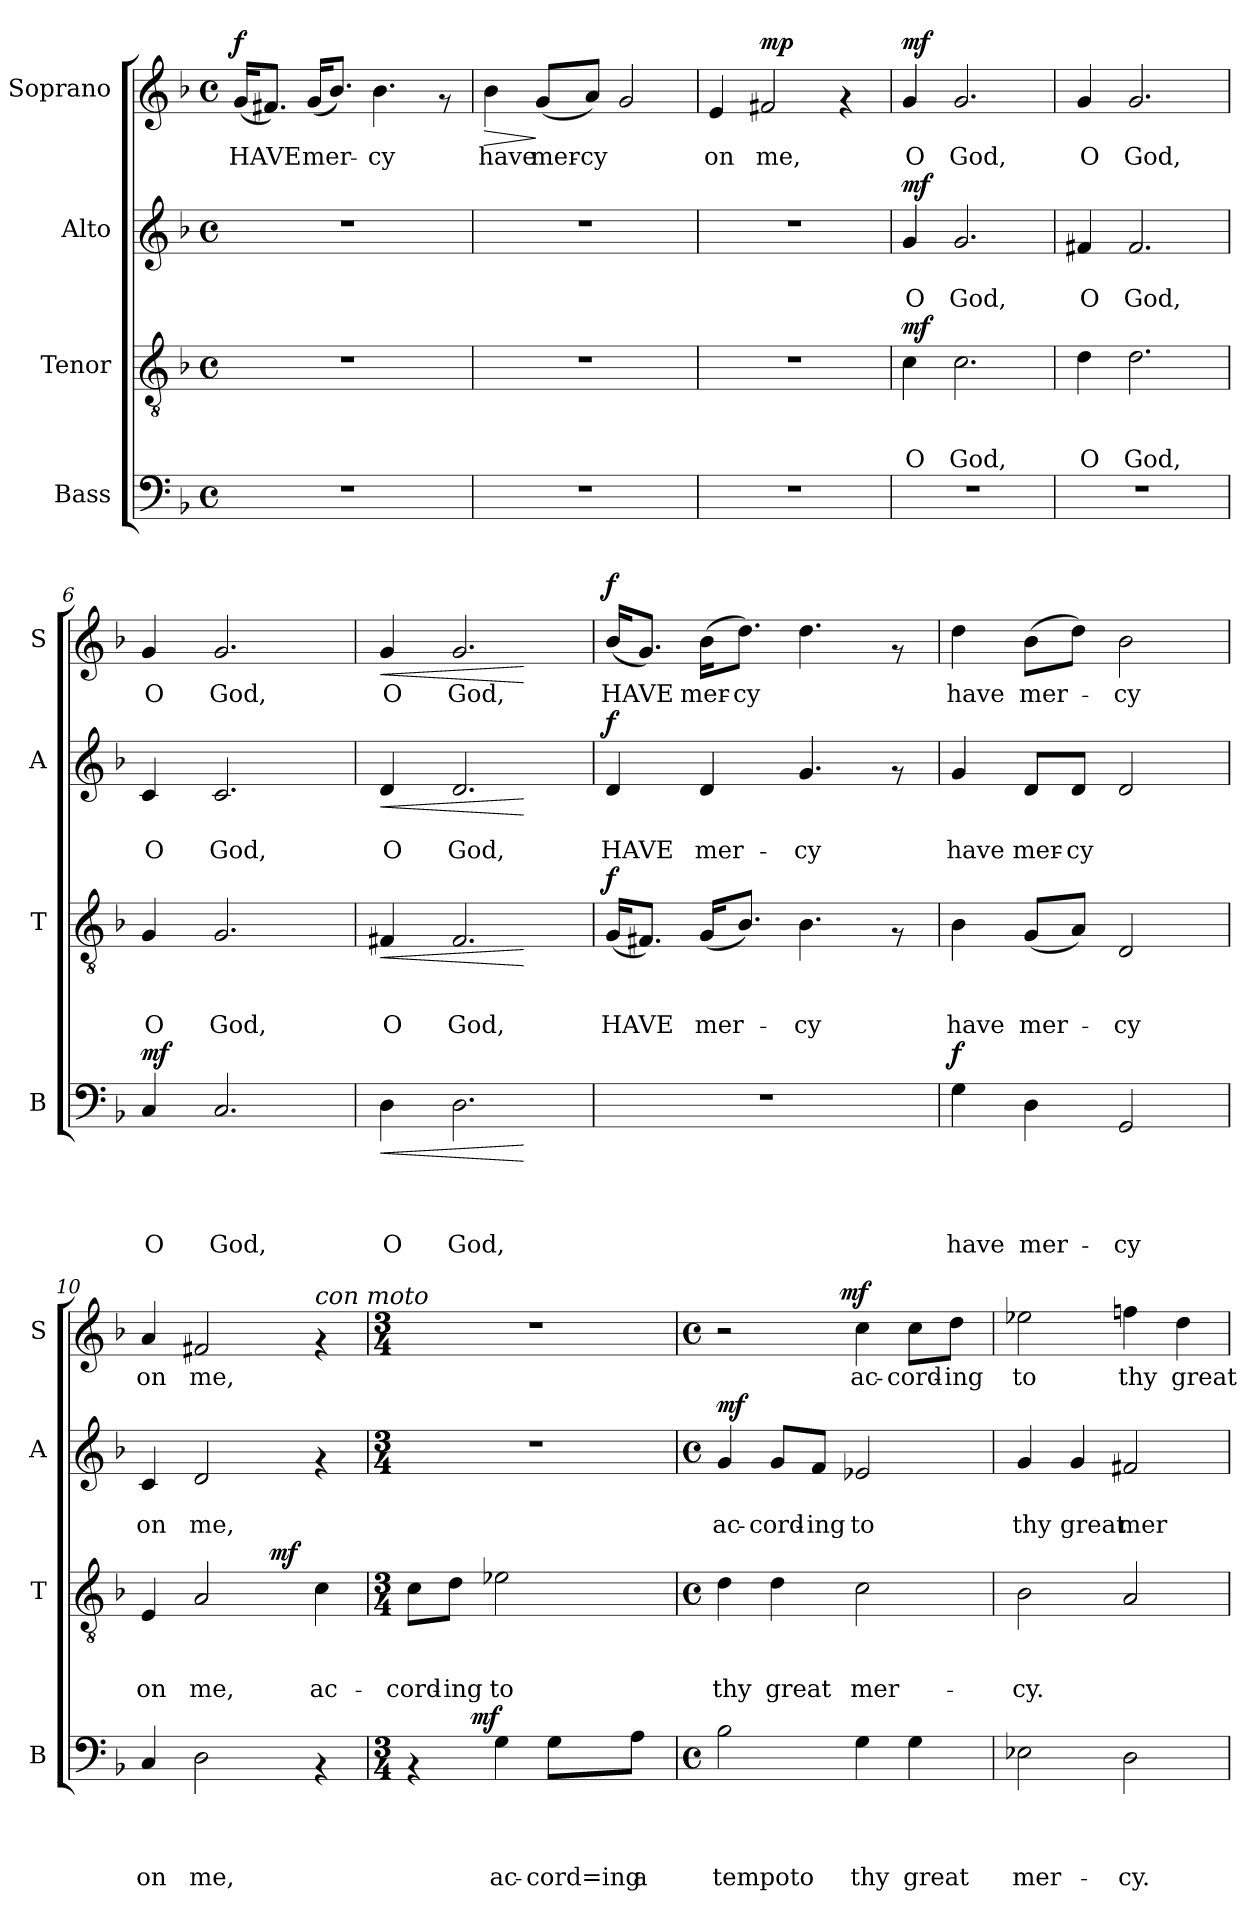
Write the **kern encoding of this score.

**kern	**text	**text	**text	**text	**dynam	**kern	**text	**text	**text	**dynam	**kern	**text	**text	**dynam	**kern	**text	**dynam
*part4	*part4	*part4	*part4	*part4	*part4	*part3	*part3	*part3	*part3	*part3	*part2	*part2	*part2	*part2	*part1	*part1	*part1
*staff4	*staff4	*staff4	*staff4	*staff4	*staff4	*staff3	*staff3	*staff3	*staff3	*staff3	*staff2	*staff2	*staff2	*staff2	*staff1	*staff1	*staff1
*I"Bass	*	*	*	*	*	*I"Tenor	*	*	*	*	*I"Alto	*	*	*	*I"Soprano	*	*
*I'B	*	*	*	*	*	*I'T	*	*	*	*	*I'A	*	*	*	*I'S	*	*
*clefF4	*	*	*	*	*	*clefGv2	*	*	*	*	*clefG2	*	*	*	*clefG2	*	*
*k[b-]	*	*	*	*	*	*k[b-]	*	*	*	*	*k[b-]	*	*	*	*k[b-]	*	*
*F:	*	*	*	*	*	*F:	*	*	*	*	*F:	*	*	*	*F:	*	*
*M4/4	*	*	*	*	*	*M4/4	*	*	*	*	*M4/4	*	*	*	*M4/4	*	*
*met(c)	*	*	*	*	*	*met(c)	*	*	*	*	*met(c)	*	*	*	*met(c)	*	*
=1	=1	=1	=1	=1	=1	=1	=1	=1	=1	=1	=1	=1	=1	=1	=1	=1	=1
!	!	!	!	!	!	!	!	!	!	!	!	!	!	!	!	!LO:LY:b	!LO:DY:a
1r	.	.	.	.	.	1r	.	.	.	.	1r	.	.	.	(<16g/KL	HAVE	f
.	.	.	.	.	.	.	.	.	.	.	.	.	.	.	8.f#X/J)	.	.
!	!	!	!	!	!	!	!	!	!	!	!	!	!	!	!	!LO:LY:b	!
.	.	.	.	.	.	.	.	.	.	.	.	.	.	.	(<16g/KL	mer-	.
.	.	.	.	.	.	.	.	.	.	.	.	.	.	.	8.b-/J)	.	.
!	!	!	!	!	!	!	!	!	!	!	!	!	!	!	!	!LO:LY:b	!
.	.	.	.	.	.	.	.	.	.	.	.	.	.	.	4.b-\	-cy	.
.	.	.	.	.	.	.	.	.	.	.	.	.	.	.	8rf	.	.
=2	=2	=2	=2	=2	=2	=2	=2	=2	=2	=2	=2	=2	=2	=2	=2	=2	=2
!	!	!	!	!	!	!	!	!	!	!	!	!	!	!	!	!LO:LY:b	!LO:HP:b
1r	.	.	.	.	.	1r	.	.	.	.	1r	.	.	.	4b-\	have	>
!	!	!	!	!	!	!	!	!	!	!	!	!	!	!	!	!LO:LY:b	!
.	.	.	.	.	.	.	.	.	.	.	.	.	.	.	(<8g/L	mer-	]
!	!	!	!	!	!	!	!	!	!	!	!	!	!	!	!	!LO:LY:b	!
.	.	.	.	.	.	.	.	.	.	.	.	.	.	.	8a/J)	-cy	.
.	.	.	.	.	.	.	.	.	.	.	.	.	.	.	2g/	.	.
=3	=3	=3	=3	=3	=3	=3	=3	=3	=3	=3	=3	=3	=3	=3	=3	=3	=3
!	!	!	!	!	!	!	!	!	!	!	!	!	!	!	!	!LO:LY:b	!
1r	.	.	.	.	.	1r	.	.	.	.	1r	.	.	.	4e/	on	.
!	!	!	!	!	!	!	!	!	!	!	!	!	!	!	!	!LO:LY:b	!LO:DY:a
.	.	.	.	.	.	.	.	.	.	.	.	.	.	.	2f#X/	me,	mp
.	.	.	.	.	.	.	.	.	.	.	.	.	.	.	4rf	.	.
=4	=4	=4	=4	=4	=4	=4	=4	=4	=4	=4	=4	=4	=4	=4	=4	=4	=4
!	!	!	!	!	!	!	!	!	!LO:LY:b	!LO:DY:a	!	!	!LO:LY:b	!LO:DY:a	!	!LO:LY:b	!LO:DY:a
1r	.	.	.	.	.	4c\	.	.	O	mf	4g/	.	O	mf	4g/	O	mf
!	!	!	!	!	!	!	!	!	!LO:LY:b	!	!	!	!LO:LY:b	!	!	!LO:LY:b	!
.	.	.	.	.	.	2.c\	.	.	God,	.	2.g/	.	God,	.	2.g/	God,	.
=5	=5	=5	=5	=5	=5	=5	=5	=5	=5	=5	=5	=5	=5	=5	=5	=5	=5
!	!	!	!	!	!	!	!	!	!LO:LY:b	!	!	!	!LO:LY:b	!	!	!LO:LY:b	!
1r	.	.	.	.	.	4d\	.	.	O	.	4f#X/	.	O	.	4g/	O	.
!	!	!	!	!	!	!	!	!	!LO:LY:b	!	!	!	!LO:LY:b	!	!	!LO:LY:b	!
.	.	.	.	.	.	2.d\	.	.	God,	.	2.f#/	.	God,	.	2.g/	God,	.
=6	=6	=6	=6	=6	=6	=6	=6	=6	=6	=6	=6	=6	=6	=6	=6	=6	=6
!	!	!	!	!LO:LY:b	!LO:DY:a	!	!	!	!LO:LY:b	!	!	!	!LO:LY:b	!	!	!LO:LY:b	!
4C/	.	.	.	O	mf	4G/	.	.	O	.	4c/	.	O	.	4g/	O	.
!	!	!	!	!LO:LY:b	!	!	!	!	!LO:LY:b	!	!	!	!LO:LY:b	!	!	!LO:LY:b	!
2.C/	.	.	.	God,	.	2.G/	.	.	God,	.	2.c/	.	God,	.	2.g/	God,	.
=7	=7	=7	=7	=7	=7	=7	=7	=7	=7	=7	=7	=7	=7	=7	=7	=7	=7
!	!	!	!	!LO:LY:b	!LO:HP:b	!	!	!	!LO:LY:b	!LO:HP:b	!	!	!LO:LY:b	!LO:HP:b	!	!LO:LY:b	!LO:HP:b
4D\	.	.	.	O	<	4F#X/	.	.	O	<	4d/	.	O	<	4g/	O	<
!	!	!	!	!LO:LY:b	!	!	!	!	!LO:LY:b	!	!	!	!LO:LY:b	!	!	!LO:LY:b	!
2.D\	.	.	.	God,	.	2.F#/	.	.	God,	.	2.d/	.	God,	.	2.g/	God,	.
.	.	.	.	.	[	.	.	.	.	[	.	.	.	[	.	.	[
=8	=8	=8	=8	=8	=8	=8	=8	=8	=8	=8	=8	=8	=8	=8	=8	=8	=8
!	!	!	!	!	!	!	!	!	!LO:LY:b	!LO:DY:a	!	!	!LO:LY:b	!LO:DY:a	!	!LO:LY:b	!LO:DY:a
1r	.	.	.	.	.	(<16G/KL	.	.	HAVE	f	4d/	.	HAVE	f	(<16b-/KL	HAVE	f
.	.	.	.	.	.	8.F#X/J)	.	.	.	.	.	.	.	.	8.g/J)	.	.
!	!	!	!	!	!	!	!	!	!LO:LY:b	!	!	!	!LO:LY:b	!	!	!LO:LY:b	!
.	.	.	.	.	.	(<16G/KL	.	.	mer-	.	4d/	.	mer-	.	(>16b-\KL	mer-	.
!	!	!	!	!	!	!	!	!	!	!	!	!	!	!	!	!LO:LY:b	!
.	.	.	.	.	.	8.B-/J)	.	.	.	.	.	.	.	.	8.dd\J)	-cy	.
!	!	!	!	!	!	!	!	!	!LO:LY:b	!	!	!	!LO:LY:b	!	!	!	!
.	.	.	.	.	.	4.B-\	.	.	-cy	.	4.g/	.	-cy	.	4.dd\	.	.
.	.	.	.	.	.	8rF	.	.	.	.	8rf	.	.	.	8rf	.	.
!!LO:LB:g=z
=9	=9	=9	=9	=9	=9	=9	=9	=9	=9	=9	=9	=9	=9	=9	=9	=9	=9
!	!	!	!	!LO:LY:b	!LO:DY:a	!	!	!	!LO:LY:b	!	!	!	!LO:LY:b	!	!	!LO:LY:b	!
4G\	.	.	.	have	f	4B-\	.	.	have	.	4g/	.	have	.	4dd\	have	.
!	!	!	!	!LO:LY:b	!	!	!	!	!LO:LY:b	!	!	!	!LO:LY:b	!	!	!LO:LY:b	!
4D\	.	.	.	mer-	.	(<8G/L	.	.	mer-	.	8d/L	.	mer-	.	(>8b-\L	mer-	.
!	!	!	!	!	!	!	!	!	!	!	!	!	!LO:LY:b	!	!	!	!
.	.	.	.	.	.	8A/J)	.	.	.	.	8d/J	.	-cy	.	8dd\J)	.	.
!	!	!	!	!LO:LY:b	!	!	!	!	!LO:LY:b	!	!	!	!	!	!	!LO:LY:b	!
2GG/	.	.	.	-cy	.	2D/	.	.	-cy	.	2d/	.	.	.	2b-\	-cy	.
=10	=10	=10	=10	=10	=10	=10	=10	=10	=10	=10	=10	=10	=10	=10	=10	=10	=10
!	!	!	!	!LO:LY:b	!	!	!	!	!LO:LY:b	!	!	!	!LO:LY:b	!	!	!LO:LY:b	!
*	*	*	*	*	*	*^	*	*	*	*	*	*	*	*	*	*	*
4C/	.	.	.	on	.	4E/	2ryy	.	.	on	.	4c/	.	on	.	4a/	on	.
!	!	!	!	!LO:LY:b	!	!	!	!	!	!LO:LY:b	!	!	!	!LO:LY:b	!	!	!LO:LY:b	!
2D\	.	.	.	me,	.	2A/	.	.	.	me,	.	2d/	.	me,	.	2f#X/	me,	.
.	.	.	.	.	.	.	16ryy	.	.	.	.	.	.	.	.	.	.	.
!	!	!	!	!	!	!	!	!	!	!	!LO:DY:a	!	!	!	!	!	!	!
.	.	.	.	.	.	.	4..ryy	.	.	.	mf	.	.	.	.	.	.	.
!	!	!	!	!	!	!	!	!	!	!	!	!	!	!	!	!LO:TX:a:i:t=con moto	!	!
!	!	!	!	!	!	!	!	!	!	!LO:LY:b	!	!	!	!	!	!	!	!
4rAA	.	.	.	.	.	4c\	.	.	.	ac-	.	4rf	.	.	.	4rf	.	.
*	*	*	*	*	*	*v	*v	*	*	*	*	*	*	*	*	*	*	*
=11	=11	=11	=11	=11	=11	=11	=11	=11	=11	=11	=11	=11	=11	=11	=11	=11	=11
*M3/4	*	*	*	*	*	*M3/4	*	*	*	*	*M3/4	*	*	*	*M3/4	*	*
*	*	*	*	*	*	*^	*	*	*	*	*	*	*	*	*	*	*
!	!	!	!	!	!	!	!	!	!	!LO:LY:b	!	!	!	!	!	!	!	!
*^	*	*	*	*	*	*v	*v	*	*	*	*	*	*	*	*	*	*	*
4rAA	8.ryy	.	.	.	.	.	8c\L	.	.	-cord-	.	2.r	.	.	.	2.r	.	.
!	!	!	!	!	!	!	!	!	!	!LO:LY:b	!	!	!	!	!	!	!	!
.	.	.	.	.	.	.	8d\J	.	.	-ing	.	.	.	.	.	.	.	.
!	!	!	!	!	!	!LO:DY:a	!	!	!	!	!	!	!	!	!	!	!	!
.	2ryy	.	.	.	.	mf	.	.	.	.	.	.	.	.	.	.	.	.
!	!	!	!	!	!LO:LY:b	!	!	!	!	!LO:LY:b	!	!	!	!	!	!	!	!
4G\	.	.	.	.	ac-	.	2e-X\	.	.	to	.	.	.	.	.	.	.	.
!	!	!	!	!	!LO:LY:b	!	!	!	!	!	!	!	!	!	!	!	!	!
8G\L	.	.	.	.	-cord=ing	.	.	.	.	.	.	.	.	.	.	.	.	.
!	!	!	!	!	!LO:LY:b	!	!	!	!	!	!	!	!	!	!	!	!	!
8A\J	.	.	.	.	a	.	.	.	.	.	.	.	.	.	.	.	.	.
.	16ryy	.	.	.	.	.	.	.	.	.	.	.	.	.	.	.	.	.
*v	*v	*	*	*	*	*	*	*	*	*	*	*	*	*	*	*	*	*
=12	=12	=12	=12	=12	=12	=12	=12	=12	=12	=12	=12	=12	=12	=12	=12	=12	=12
*M4/4	*	*	*	*	*	*M4/4	*	*	*	*	*M4/4	*	*	*	*M4/4	*	*
*met(c)	*	*	*	*	*	*met(c)	*	*	*	*	*met(c)	*	*	*	*met(c)	*	*
*^	*	*	*	*	*	*	*	*	*	*	*	*	*	*	*	*	*
!	!	!	!	!	!LO:LY:b	!	!	!	!	!LO:LY:b	!	!	!	!LO:LY:b	!LO:DY:a	!	!	!
*v	*v	*	*	*	*	*	*	*	*	*	*	*	*	*	*	*^	*	*
2B-\	.	.	.	tempoto	.	4d\	.	.	thy	.	4g/	.	ac-	mf	2r	4...ryy	.	.
!	!	!	!	!	!	!	!	!	!LO:LY:b	!	!	!	!LO:LY:b	!	!	!	!	!
.	.	.	.	.	.	4d\	.	.	great	.	8g/L	.	-cord-	.	.	.	.	.
!	!	!	!	!	!	!	!	!	!	!	!	!	!LO:LY:b	!	!	!	!	!
.	.	.	.	.	.	.	.	.	.	.	8f/J	.	-ing	.	.	.	.	.
!	!	!	!	!	!	!	!	!	!	!	!	!	!	!	!	!	!	!LO:DY:a
.	.	.	.	.	.	.	.	.	.	.	.	.	.	.	.	2ryy	.	mf
!	!	!	!	!LO:LY:b	!	!	!	!	!LO:LY:b	!	!	!	!LO:LY:b	!	!	!	!LO:LY:b	!
4G\	.	.	.	thy	.	2c\	.	.	mer-	.	2e-X/	.	to	.	4cc\	.	ac-	.
!	!	!	!	!LO:LY:b	!	!	!	!	!	!	!	!	!	!	!	!	!LO:LY:b	!
4G\	.	.	.	great	.	.	.	.	.	.	.	.	.	.	8cc\L	.	-cord-	.
!	!	!	!	!	!	!	!	!	!	!	!	!	!	!	!	!	!LO:LY:b	!
.	.	.	.	.	.	.	.	.	.	.	.	.	.	.	8dd\J	.	-ing	.
.	.	.	.	.	.	.	.	.	.	.	.	.	.	.	.	32ryy	.	.
=13	=13	=13	=13	=13	=13	=13	=13	=13	=13	=13	=13	=13	=13	=13	=13	=13	=13	=13
!	!	!	!	!LO:LY:b	!	!	!	!	!LO:LY:b	!	!	!	!LO:LY:b	!	!	!	!LO:LY:b	!
*	*	*	*	*	*	*	*	*	*	*	*	*	*	*	*v	*v	*	*
2E-X\	.	.	.	mer-	.	2B-\	.	.	-cy.	.	4g/	.	thy	.	2ee-X\	to	.
!	!	!	!	!	!	!	!	!	!	!	!	!	!LO:LY:b	!	!	!	!
.	.	.	.	.	.	.	.	.	.	.	4g/	.	great	.	.	.	.
!	!	!	!	!LO:LY:b	!	!	!	!	!	!	!	!	!LO:LY:b	!	!	!LO:LY:b	!
2D\	.	.	.	-cy.	.	2A/	.	.	.	.	2f#X/	.	mer-	.	4ffn\	thy	.
!	!	!	!	!	!	!	!	!	!	!	!	!	!	!	!	!LO:LY:b	!
.	.	.	.	.	.	.	.	.	.	.	.	.	.	.	4dd\	great	.
=	=	=	=	=	=	=	=	=	=	=	=	=	=	=	=	=	=
*-	*-	*-	*-	*-	*-	*-	*-	*-	*-	*-	*-	*-	*-	*-	*-	*-	*-
